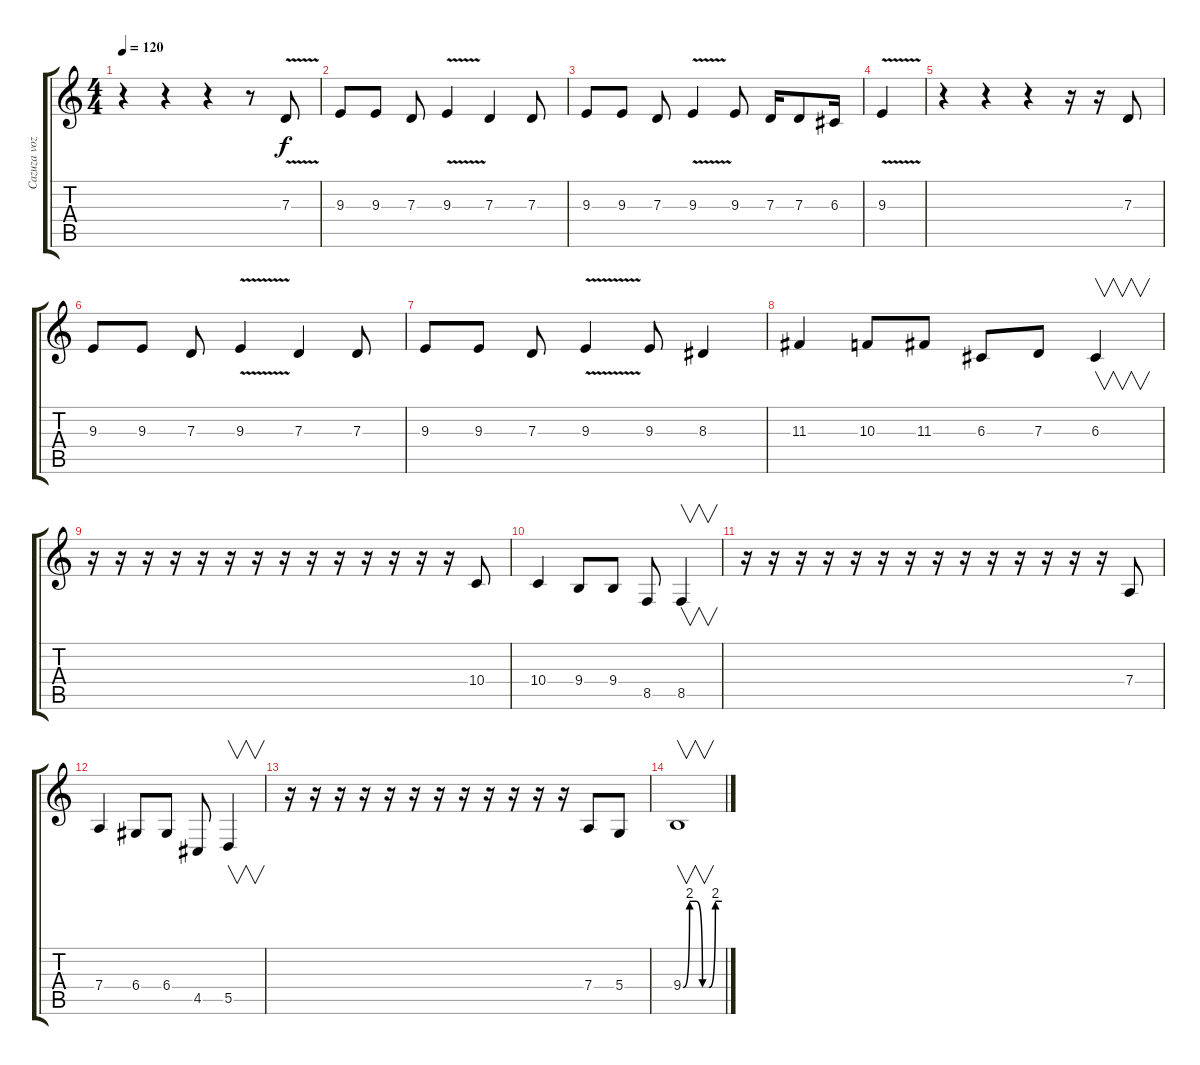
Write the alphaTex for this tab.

\track ("Cazuza voz" "Cazuza voz") {instrument voiceoohs}
\staff {score tabs}
\tuning (E4 B3 G3 D3 A2 E2) {hide}
\ts (4 4)
\tempo 120
\clef g2
\ks c
r.4{dy f} r.4 r.4 r.8 7.3{v}.8 |
9.3.8 9.3.8 7.3.8 9.3{v}.4 7.3.4 7.3.8 |
9.3.8 9.3.8 7.3.8 9.3{v}.4 9.3.8 7.3.16 7.3.8 6.3.16 |
9.3{v}.4 |
r.4 r.4 r.4 r.16 r.16 7.3.8 |
9.3.8 9.3.8 7.3.8 9.3{v}.4 7.3.4 7.3.8 |
9.3.8 9.3.8 7.3.8 9.3{v}.4 9.3.8 8.3.4 |
11.3.4 10.3.8 11.3.8 6.3.8 7.3.8 6.3.4{v} |
r.16 r.16 r.16 r.16 r.16 r.16 r.16 r.16 r.16 r.16 r.16 r.16 r.16 r.16 10.4.8 |
10.4.4 9.4.8 9.4.8 8.5.8 8.5.4{v} |
r.16 r.16 r.16 r.16 r.16 r.16 r.16 r.16 r.16 r.16 r.16 r.16 r.16 r.16 7.4.8 |
7.4.4 6.4.8 6.4.8 4.5.8 5.5.4{v} |
r.16 r.16 r.16 r.16 r.16 r.16 r.16 r.16 r.16 r.16 r.16 r.16 7.4.8 5.4.8 |
9.4{be (custom 0 0 10 8 20 8 30 0 40 0 50 8 60 8)}.1{v}
